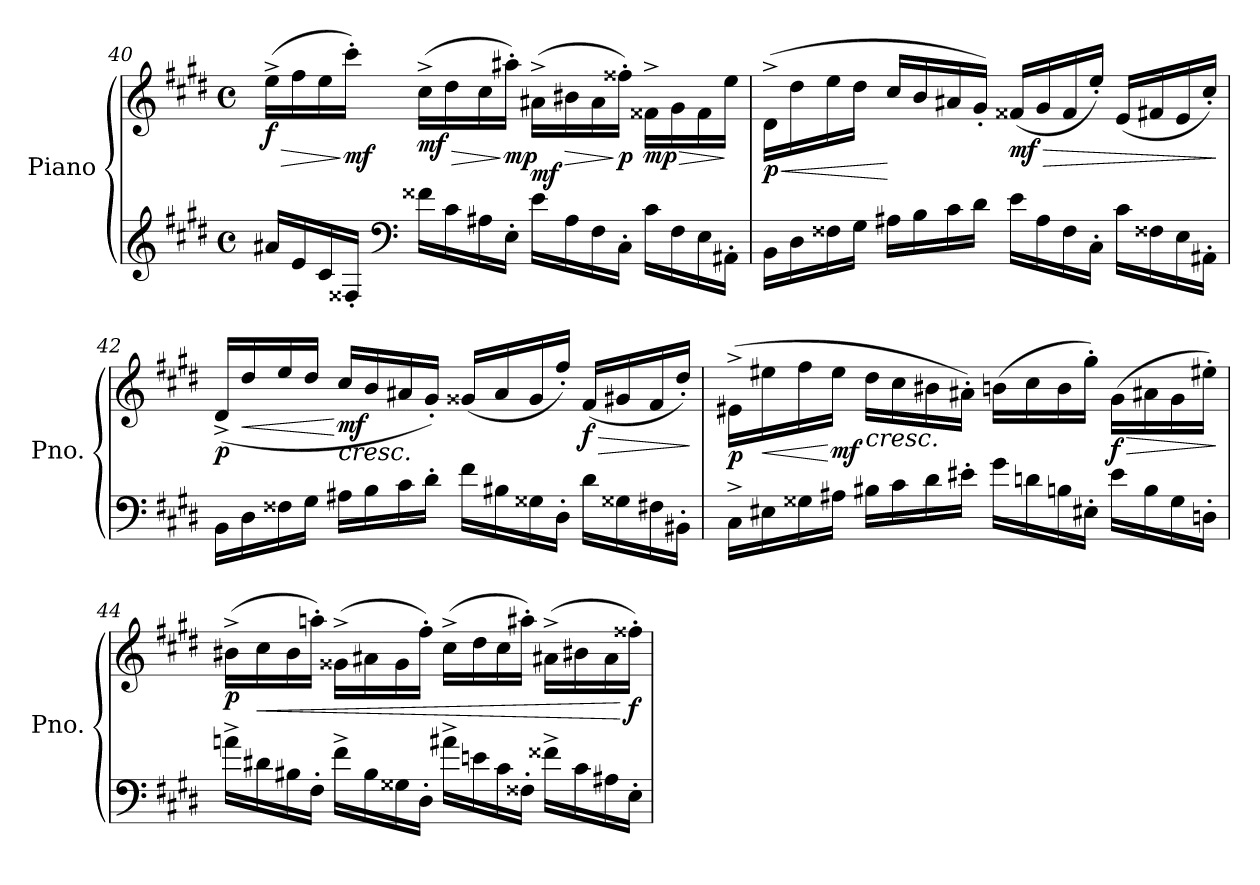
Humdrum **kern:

**kern	**kern	**dynam
*part1	*part1	*part1
*staff2	*staff1	*staff1/2
*I"Piano	*	*
*I'Pno.	*	*
!!LO:LB:g=z
*clefG2	*clefG2	*
*k[f#c#g#d#]	*k[f#c#g#d#]	*
*M4/4	*M4/4	*
*met(c)	*met(c)	*
=40	=40	=40
!	!	!LO:HP:b
!	!	!LO:DY:n=1:b
16a#X/LL	(>16ee^\LL	> f
16e/	16ff#\	.
16c#/	16ee\	.
!	!	!LO:DY:n=2:b
16F##X'/JJ	16ccc#'\JJ)	] mf
*clefF4	*	*
*	*MM185	*
!	!	!LO:HP:b
!	!	!LO:DY:n=3:b
16f##X\LL	(>16cc#^\LL	> mf
16c#\	16dd#\	.
16A#X\	16cc#\	.
*	*MM180	*
!	!	!LO:DY:n=4:b
16E'\JJ	16aa#X'\JJ)	] mp
!	!	!LO:HP:b
!	!	!LO:DY:n=5:b
16e\LL	(>16a#X^\LL	> mf
16A#\	16b#X\	.
*	*MM175	*
16F##\	16a#\	.
!	!	!LO:DY:n=6:b
16C#'\JJ	16ff##X'\JJ)	] p
!	!	!LO:HP:b
!	!	!LO:DY:n=7:b
16c#\LL	16f##X^\LL	> mp
16F##\	16g#\	.
*	*MM165	*
16E\	16f##\	.
16AA#X'\JJ	16ee\JJ	]
=41	=41	=41
*	*MM135	*
!	!	!LO:HP:b
!	!	!LO:DY:n=1:b
16BB\LL	(>16d#^\LL	< p
*	*MM165	*
16D#\	16dd#\	.
*	*MM170	*
16F##X\	16ee\	.
*	*MM175	*
16G#\JJ	16dd#\JJ	.
*	*MM180	*
16A#X\LL	16cc#/LL	[
16B\	16b/	.
*	*MM185	*
16c#\	16a#X/	.
16d#\JJ	16g#'/JJ)	.
*	*MM190	*
!	!	!LO:HP:b
!	!	!LO:DY:n=2:b
16e\LL	(<16f##X/LL	> mf
16A#\	16g#/	.
16F##\	16f##/	.
16C#'\JJ	16ee'/JJ)	.
16c#\LL	(<16e/LL	.
16F##X\	16f#X/	.
16E\	16e/	.
*	*MM155	*
16AA#X'\JJ	16cc#'/JJ)	.
.	.	]
!!LO:LB:g=z
=42	=42	=42
*	*MM170	*
!	!	!LO:DY:b
16BB\LL	(>16d#^/LL	p
*	*MM170	*
!	!	!LO:HP:b
16D#\	16dd#/	<
*	*MM180	*
16F##X\	16ee/	.
16G#\JJ	16dd#/JJ	.
!	!LO:TX:b:i:t=cresc.	!
!	!	!LO:DY:n=1:b
16A#X\LL	16cc#/LL	[ mf
*	*MM185	*
16B\	16b/	.
16c#\	16a#X/	.
16d#'\JJ	16g#'/JJ)	.
*	*MM190	*
16f#\LL	(>16g##X/LL	.
16B#X\	16a#/	.
16G##X\	16g##/	.
16D#'\JJ	16ff#'/JJ)	.
!	!	!LO:HP:b
!	!	!LO:DY:n=2:b
16d#\LL	(>16f#/LL	> f
16G##X\	16g#X/	.
16F#X\	16f#/	.
*	*MM155	*
16BB#X'\JJ	16dd#'/JJ)	.
.	.	]
=43	=43	=43
*	*MM170	*
!	!	!LO:DY:b
16C#^\LL	(>16e#X^\LL	p
!	!	!LO:HP:b
16E#X\	16ee#X\	<
16G##X\	16ff#\	.
*	*MM180	*
!	!	!LO:DY:n=1:b
16A#X\JJ	16ee#\JJ	[ mf
!	!LO:TX:b:i:t=cresc.	!
16B#X\LL	16dd#\LL	.
16c#\	16cc#\	.
*	*MM185	*
16d#\	16b#X\	.
16e#X'\JJ	16a#X'\JJ)	.
*	*MM190	*
16g#\LL	(>16bn\LL	.
16dn\	16cc#\	.
16Bn\	16b\	.
16E#X'\JJ	16gg#'\JJ)	.
!	!	!LO:HP:b
!	!	!LO:DY:n=2:b
16e#\LL	(>16g#\LL	> f
16B\	16a#X\	.
16G##\	16g#\	.
*	*MM170	*
16Dn'\JJ	16ee#X'\JJ)	.
.	.	]
!!LO:LB:g=z
=44	=44	=44
*	*MM170	*
!	!	!LO:DY:b
16an^\LL	(>16b#X^\LL	p
*	*MM190	*
!	!	!LO:HP:b
16d#X\	16cc#\	<
16B#X\	16b#\	.
16F#'\JJ	16aan'\JJ)	.
*	*MM170	*
16f#^\LL	(>16g##X^\LL	.
*	*MM190	*
16B#\	16a#X\	.
16G##X\	16g##\	.
16D#'\JJ	16ff#'\JJ)	.
*	*MM170	*
16a#X^\LL	(>16cc#^\LL	.
*	*MM190	*
16en\	16dd#\	.
16c#\	16cc#\	.
16F##X'\JJ	16aa#X'\JJ)	.
*	*MM180	*
16f##X^\LL	(>16a#X^\LL	.
*	*MM190	*
16c#\	16b#X\	.
*	*MM175	*
16A#X\	16a#\	.
*	*MM150	*
!	!	!LO:DY:n=1:b
16E'\JJ	16ff##X'\JJ)	[ f
=	=	=
*-	*-	*-
